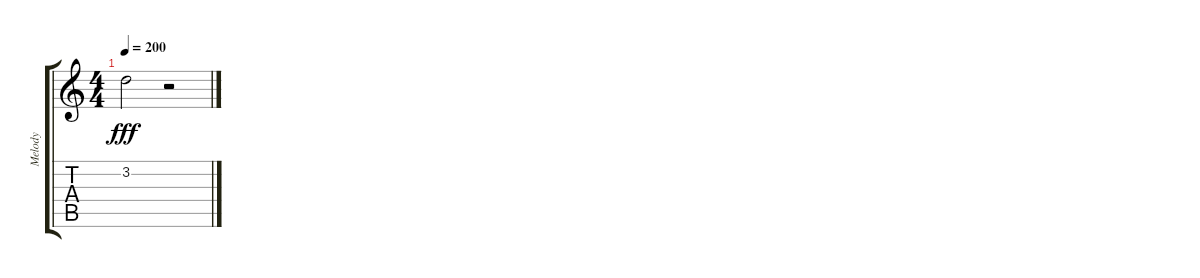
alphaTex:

\track ("Melody" "Melody") {instrument electricguitarjazz}
\staff {score tabs}
\tuning (E4 B3 G3 D3 A2 E2) {hide}
\ts (4 4)
\tempo 200
\clef g2
\ks c
3.2.2{dy fff} r.2
